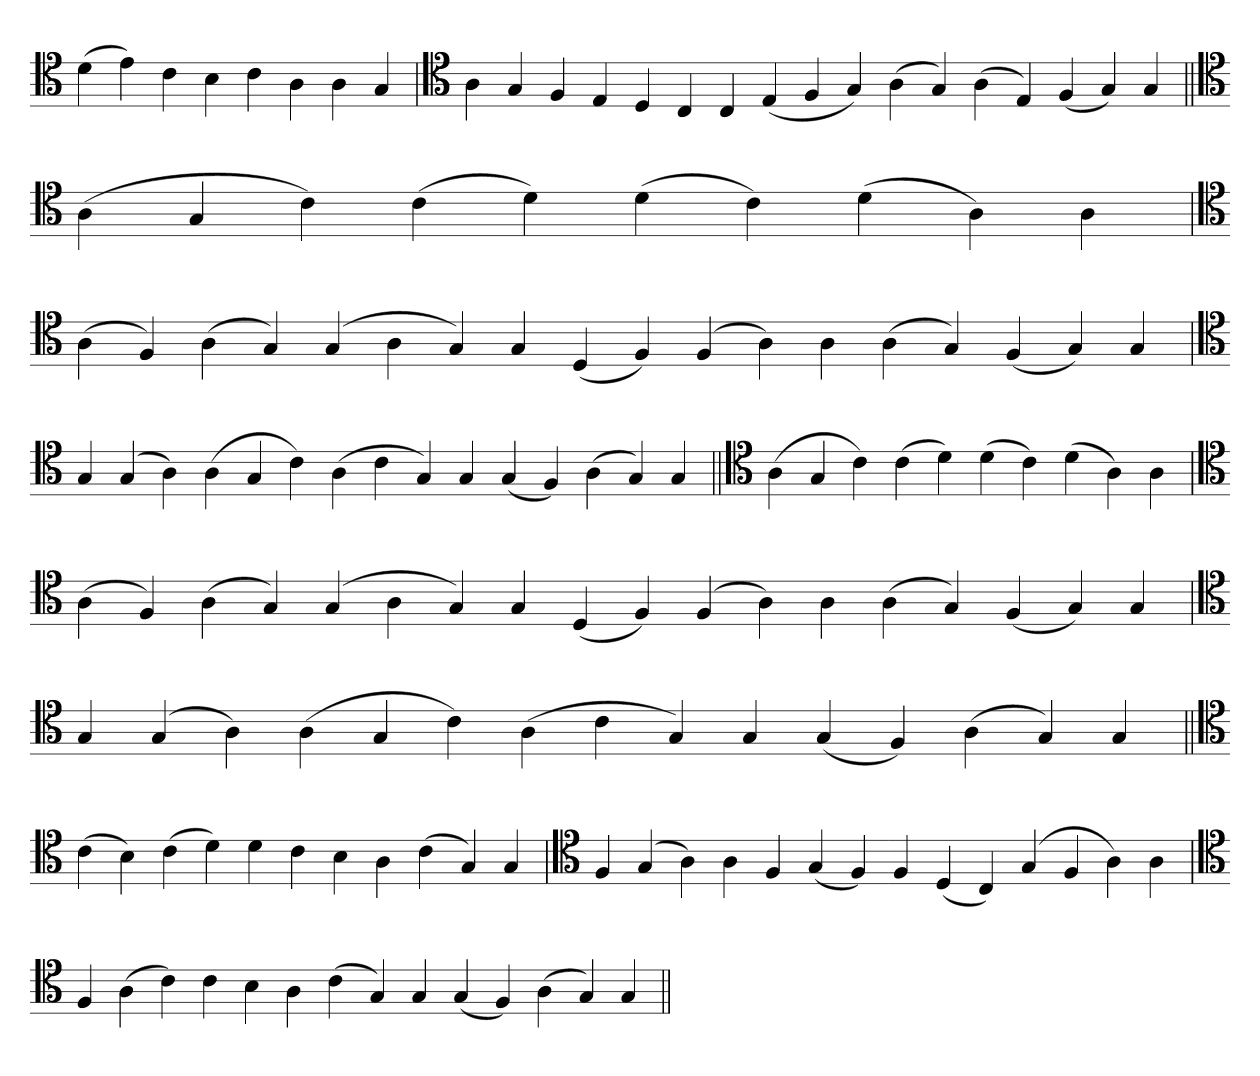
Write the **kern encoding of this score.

**kern
*part1
*staff1
*clefC4
=
(4d
4e)
4c
4B
4c
4A
4A
4G
=`
*clefC4
4A
4G
4F
4E
4D
4C
4C
(4E
4F
4G)
(4A
4G)
(4A
4E)
(4F
4G)
4G
=||
*clefC4
(4A
4G
4c)
(4c
4d)
(4d
4c)
(4d
4A)
4A
=`
*clefC4
(4A
4F)
(4A
4G)
(4G
4A
4G)
4G
(4D
4F)
(4F
4A)
4A
(4A
4G)
(4F
4G)
4G
='
*clefC4
4G
(4G
4A)
(4A
4G
4c)
(4A
4c
4G)
4G
(4G
4F)
(4A
4G)
4G
=||
*clefC4
(4A
4G
4c)
(4c
4d)
(4d
4c)
(4d
4A)
4A
=`
*clefC4
(4A
4F)
(4A
4G)
(4G
4A
4G)
4G
(4D
4F)
(4F
4A)
4A
(4A
4G)
(4F
4G)
4G
='
*clefC4
4G
(4G
4A)
(4A
4G
4c)
(4A
4c
4G)
4G
(4G
4F)
(4A
4G)
4G
=||
*clefC4
(4c
4B)
(4c
4d)
4d
4c
4B
4A
(4c
4G)
4G
=`
*clefC4
4F
(4G
4A)
4A
4F
(4G
4F)
4F
(4D
4C)
(4G
4F
4A)
4A
='
*clefC4
4F
(4A
4c)
4c
4B
4A
(4c
4G)
4G
(4G
4F)
(4A
4G)
4G
=||
*-
